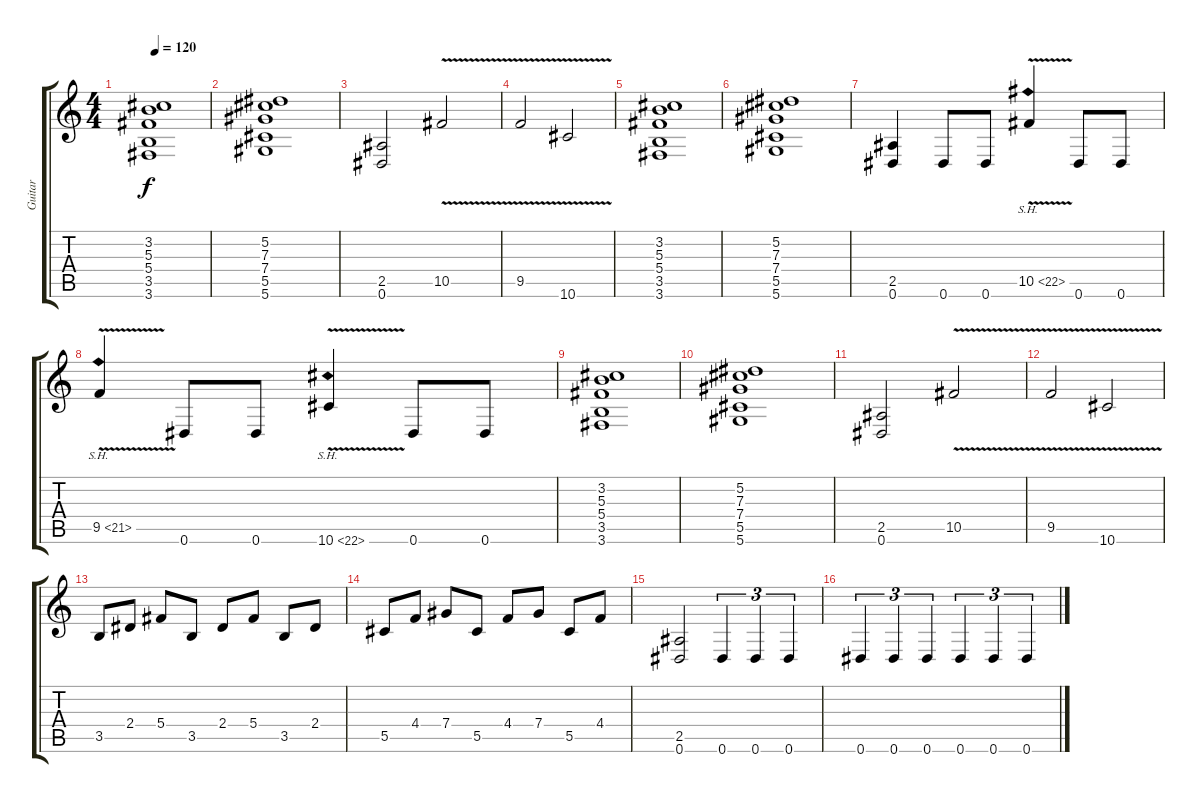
\track ("Guitar" "Guitar") {instrument distortionguitar}
\staff {score tabs}
\tuning (Eb4 Bb3 Gb3 Db3 Ab2 Eb2) {hide}
\ts (4 4)
\tempo 120
\clef g2
\ks c
(3.2 5.3 5.4 3.5 3.6).1{dy f} |
(5.2 7.3 7.4 5.5 5.6).1 |
(2.5 0.6).2 10.5{v}.2 |
9.5{v}.2 10.6{v}.2 |
(3.2 5.3 5.4 3.5 3.6).1 |
(5.2 7.3 7.4 5.5 5.6).1 |
(2.5 0.6).4 0.6.8 0.6.8 10.5{sh 12 v}.4 0.6.8 0.6.8 |
9.5{sh 12 v}.4 0.6.8 0.6.8 10.6{sh 12 v}.4 0.6.8 0.6.8 |
(3.2 5.3 5.4 3.5 3.6).1 |
(5.2 7.3 7.4 5.5 5.6).1 |
(2.5 0.6).2 10.5{v}.2 |
9.5{v}.2 10.6{v}.2 |
3.5.8 2.4.8 5.4.8 3.5.8 2.4.8 5.4.8 3.5.8 2.4.8 |
5.5.8 4.4.8 7.4.8 5.5.8 4.4.8 7.4.8 5.5.8 4.4.8 |
(2.5 0.6).2 0.6.4{tu (3 2)} 0.6.4{tu (3 2)} 0.6.4{tu (3 2)} |
0.6.4{tu (3 2)} 0.6.4{tu (3 2)} 0.6.4{tu (3 2)} 0.6.4{tu (3 2)} 0.6.4{tu (3 2)} 0.6.4{tu (3 2)}
